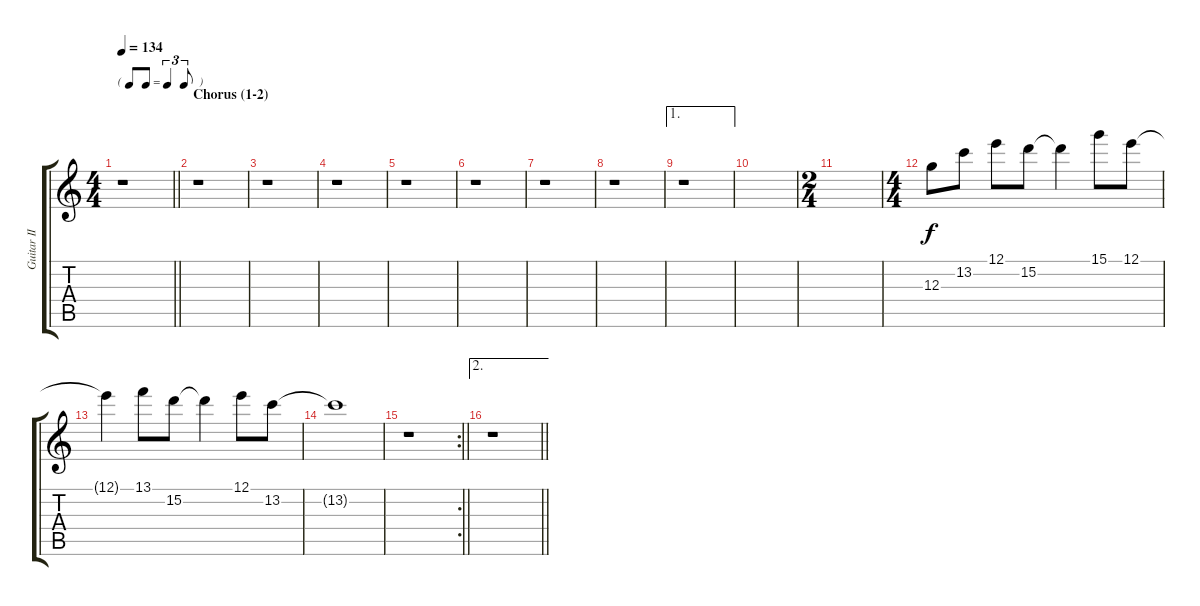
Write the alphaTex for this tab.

\track ("Guitar II" "Guitar II") {instrument distortionguitar}
\staff {score tabs}
\tuning (E4 B3 G3 D3 A2 E2) {hide}
\ts (4 4)
\tf triplet8th
\tempo 134
\clef g2
\barLineRight lightlight
\ks c
r.1{dy f} |
\section ("" "Chorus (1-2)")
r.1 |
r.1 |
r.1 |
r.1 |
r.1 |
r.1 |
r.1 |
\ae 1
r.1 |
|
\ts (2 4)
|
\ts (4 4)
12.3.8 13.2.8 12.1.8 15.2.8 15.2{t}.4 15.1.8 12.1.8 |
12.1{t}.4 13.1.8 15.2.8 15.2{t}.4 12.1.8 13.2.8 |
13.2{t}.1 |
\rc 2
\barLineRight lightlight
r.1 |
\ae 2
\barLineRight lightlight
r.1
